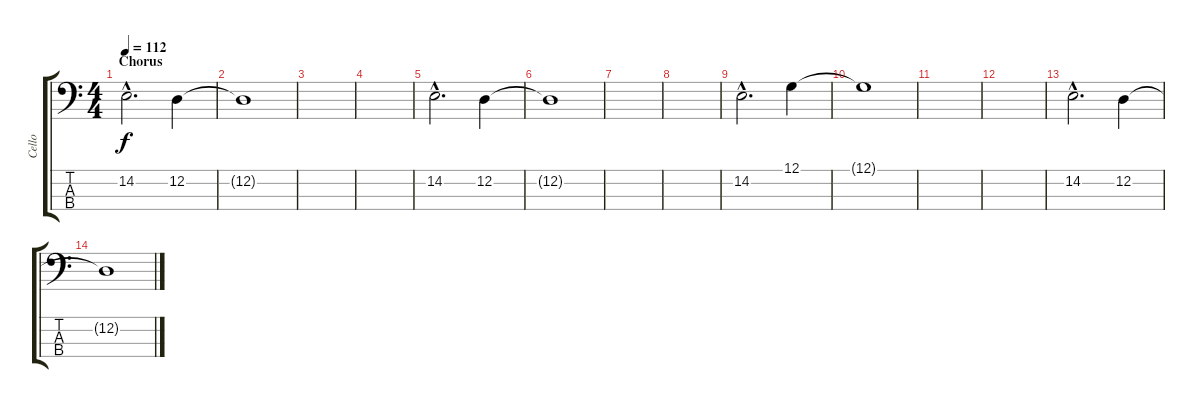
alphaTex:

\track ("Cello" "Cello") {instrument stringensemble1}
\staff {score tabs}
\tuning (G2 D2 A1 E1) {hide}
\ts (4 4)
\section ("" "Chorus")
\tempo 112
\clef f4
\ks c
14.2{hac}.2{d dy f} 12.2.4 |
12.2{t}.1 |
|
|
14.2{hac}.2{d} 12.2.4 |
12.2{t}.1 |
|
|
14.2{hac}.2{d} 12.1.4 |
12.1{t}.1 |
|
|
14.2{hac}.2{d} 12.2.4 |
12.2{t}.1
